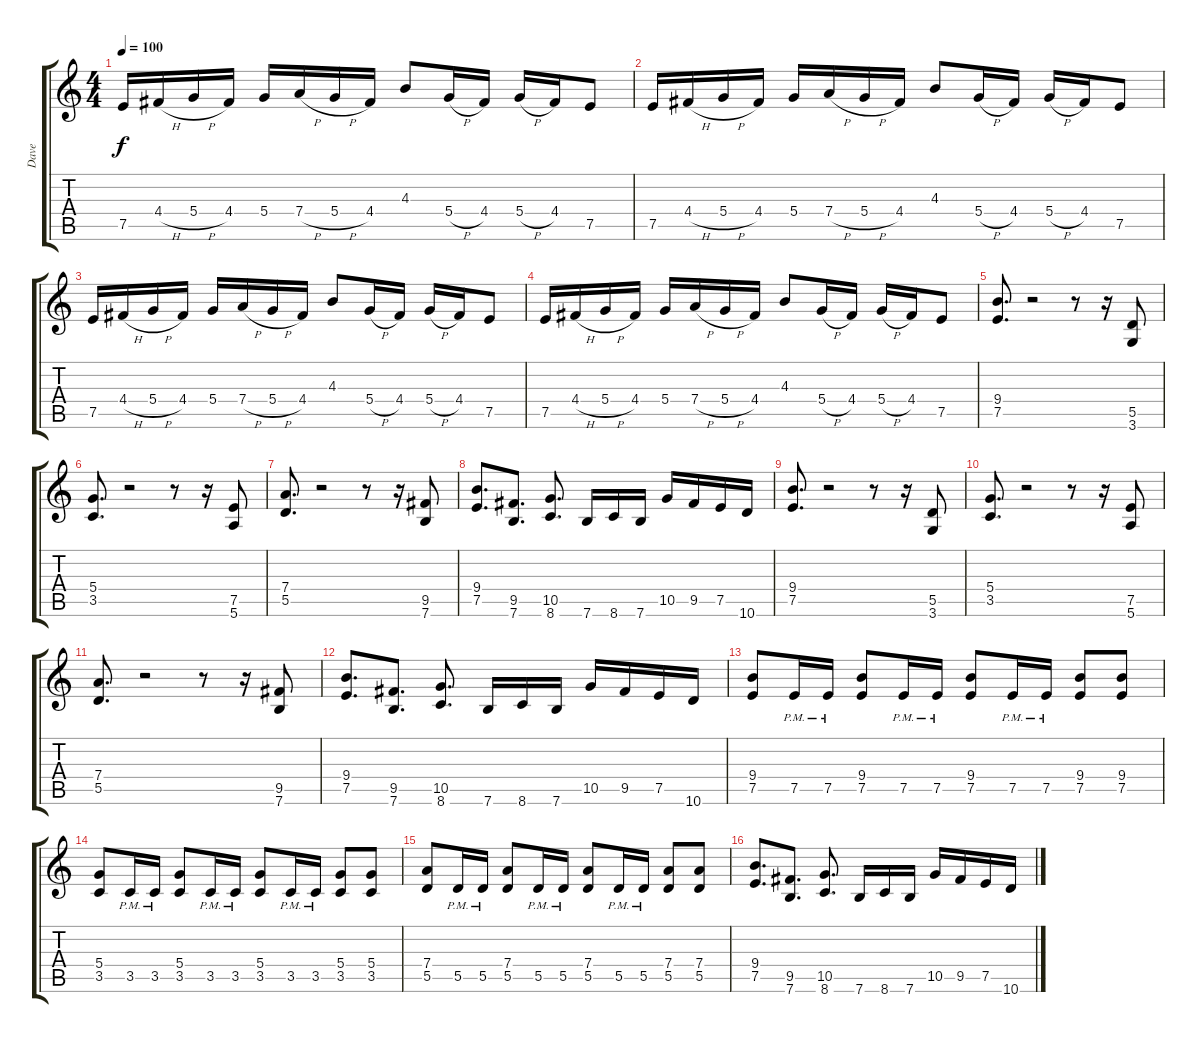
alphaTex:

\track ("Dave" "Dave") {instrument overdrivenguitar}
\staff {score tabs}
\tuning (E4 B3 G3 D3 A2 E2) {hide}
\ts (4 4)
\tempo 100
\clef g2
\ks c
7.5.16{dy f} 4.4{h}.16 5.4{h}.16 4.4.16 5.4.16 7.4{h}.16 5.4{h}.16 4.4.16 4.3.8 5.4{h}.16 4.4.16 5.4{h}.16 4.4.16 7.5.8 |
7.5.16 4.4{h}.16 5.4{h}.16 4.4.16 5.4.16 7.4{h}.16 5.4{h}.16 4.4.16 4.3.8 5.4{h}.16 4.4.16 5.4{h}.16 4.4.16 7.5.8 |
7.5.16 4.4{h}.16 5.4{h}.16 4.4.16 5.4.16 7.4{h}.16 5.4{h}.16 4.4.16 4.3.8 5.4{h}.16 4.4.16 5.4{h}.16 4.4.16 7.5.8 |
7.5.16 4.4{h}.16 5.4{h}.16 4.4.16 5.4.16 7.4{h}.16 5.4{h}.16 4.4.16 4.3.8 5.4{h}.16 4.4.16 5.4{h}.16 4.4.16 7.5.8 |
(9.4 7.5).8{d} r.2 r.8 r.16 (5.5 3.6).8 |
(5.4 3.5).8{d} r.2 r.8 r.16 (7.5 5.6).8 |
(7.4 5.5).8{d} r.2 r.8 r.16 (9.5 7.6).8 |
(9.4 7.5).8{d} (9.5 7.6).8{d} (10.5 8.6).8{d} 7.6.16 8.6.16 7.6.16 10.5.16 9.5.16 7.5.16 10.6.16 |
(9.4 7.5).8{d} r.2 r.8 r.16 (5.5 3.6).8 |
(5.4 3.5).8{d} r.2 r.8 r.16 (7.5 5.6).8 |
(7.4 5.5).8{d} r.2 r.8 r.16 (9.5 7.6).8 |
(9.4 7.5).8{d} (9.5 7.6).8{d} (10.5 8.6).8{d} 7.6.16 8.6.16 7.6.16 10.5.16 9.5.16 7.5.16 10.6.16 |
(9.4 7.5).8 7.5{pm}.16 7.5{pm}.16 (9.4 7.5).8 7.5{pm}.16 7.5{pm}.16 (9.4 7.5).8 7.5{pm}.16 7.5{pm}.16 (9.4 7.5).8 (9.4 7.5).8 |
(5.4 3.5).8 3.5{pm}.16 3.5{pm}.16 (5.4 3.5).8 3.5{pm}.16 3.5{pm}.16 (5.4 3.5).8 3.5{pm}.16 3.5{pm}.16 (5.4 3.5).8 (5.4 3.5).8 |
(7.4 5.5).8 5.5{pm}.16 5.5{pm}.16 (7.4 5.5).8 5.5{pm}.16 5.5{pm}.16 (7.4 5.5).8 5.5{pm}.16 5.5{pm}.16 (7.4 5.5).8 (7.4 5.5).8 |
(9.4 7.5).8{d} (9.5 7.6).8{d} (10.5 8.6).8{d} 7.6.16 8.6.16 7.6.16 10.5.16 9.5.16 7.5.16 10.6.16
